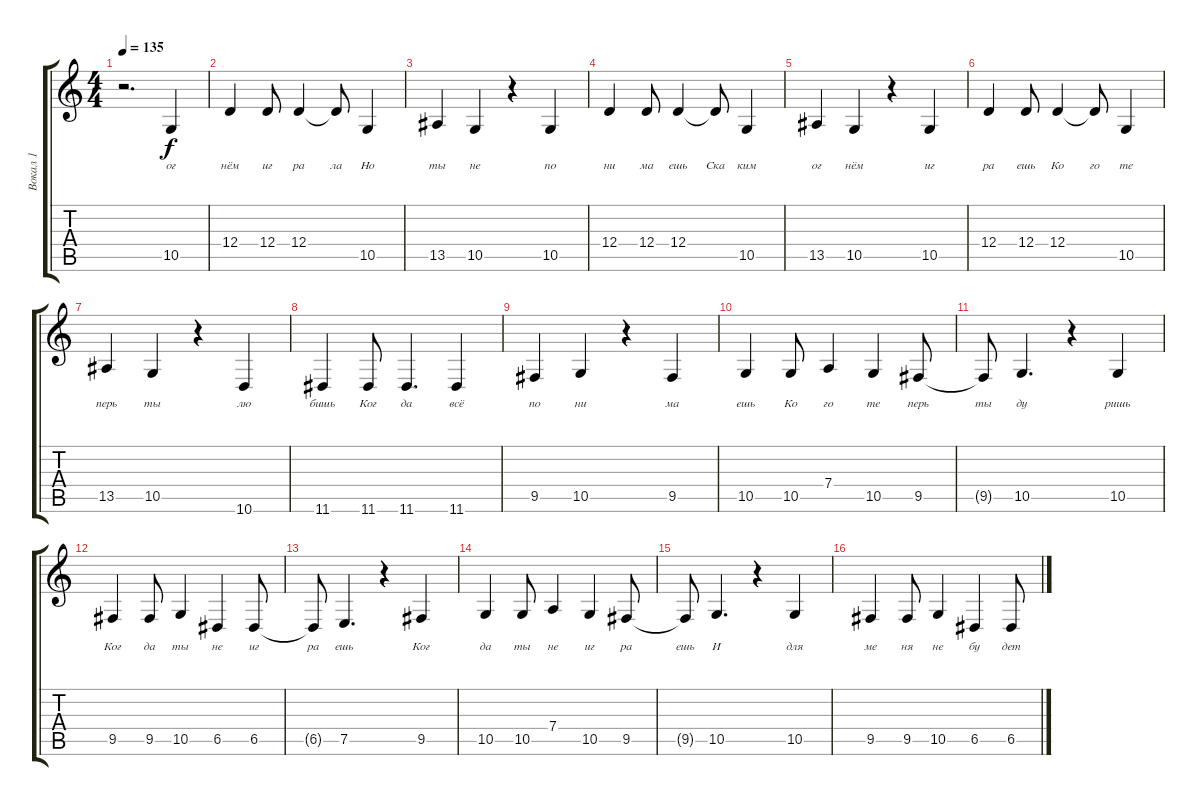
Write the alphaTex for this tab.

\track ("Вокал 1" "Вокал 1") {instrument violin}
\staff {score tabs}
\tuning (E4 B3 G3 D3 A2 E2) {hide}
\ts (4 4)
\tempo 135
\clef g2
\ks c
r.2{d dy f} 10.5.4{lyrics (0 "ог") lyrics (1 "") lyrics (2 "") lyrics (3 "") lyrics (4 "")} |
12.4.4{lyrics (0 "нём") lyrics (1 "") lyrics (2 "") lyrics (3 "") lyrics (4 "")} 12.4.8{lyrics (0 "иг") lyrics (1 "") lyrics (2 "") lyrics (3 "") lyrics (4 "")} 12.4.4{lyrics (0 "ра") lyrics (1 "") lyrics (2 "") lyrics (3 "") lyrics (4 "")} 12.4{t}.8{lyrics (0 "ла") lyrics (1 "") lyrics (2 "") lyrics (3 "") lyrics (4 "")} 10.5.4{lyrics (0 "Но") lyrics (1 "") lyrics (2 "") lyrics (3 "") lyrics (4 "")} |
13.5.4{lyrics (0 "ты") lyrics (1 "") lyrics (2 "") lyrics (3 "") lyrics (4 "")} 10.5.4{lyrics (0 "не") lyrics (1 "") lyrics (2 "") lyrics (3 "") lyrics (4 "")} r.4 10.5.4{lyrics (0 "по") lyrics (1 "") lyrics (2 "") lyrics (3 "") lyrics (4 "")} |
12.4.4{lyrics (0 "ни") lyrics (1 "") lyrics (2 "") lyrics (3 "") lyrics (4 "")} 12.4.8{lyrics (0 "ма") lyrics (1 "") lyrics (2 "") lyrics (3 "") lyrics (4 "")} 12.4.4{lyrics (0 "ешь") lyrics (1 "") lyrics (2 "") lyrics (3 "") lyrics (4 "")} 12.4{t}.8{lyrics (0 "Ска") lyrics (1 "") lyrics (2 "") lyrics (3 "") lyrics (4 "")} 10.5.4{lyrics (0 "ким") lyrics (1 "") lyrics (2 "") lyrics (3 "") lyrics (4 "")} |
13.5.4{lyrics (0 "ог") lyrics (1 "") lyrics (2 "") lyrics (3 "") lyrics (4 "")} 10.5.4{lyrics (0 "нём") lyrics (1 "") lyrics (2 "") lyrics (3 "") lyrics (4 "")} r.4 10.5.4{lyrics (0 "иг") lyrics (1 "") lyrics (2 "") lyrics (3 "") lyrics (4 "")} |
12.4.4{lyrics (0 "ра") lyrics (1 "") lyrics (2 "") lyrics (3 "") lyrics (4 "")} 12.4.8{lyrics (0 "ешь") lyrics (1 "") lyrics (2 "") lyrics (3 "") lyrics (4 "")} 12.4.4{lyrics (0 "Ко") lyrics (1 "") lyrics (2 "") lyrics (3 "") lyrics (4 "")} 12.4{t}.8{lyrics (0 "го") lyrics (1 "") lyrics (2 "") lyrics (3 "") lyrics (4 "")} 10.5.4{lyrics (0 "те") lyrics (1 "") lyrics (2 "") lyrics (3 "") lyrics (4 "")} |
13.5.4{lyrics (0 "перь") lyrics (1 "") lyrics (2 "") lyrics (3 "") lyrics (4 "")} 10.5.4{lyrics (0 "ты") lyrics (1 "") lyrics (2 "") lyrics (3 "") lyrics (4 "")} r.4 10.6.4{lyrics (0 "лю") lyrics (1 "") lyrics (2 "") lyrics (3 "") lyrics (4 "")} |
11.6.4{lyrics (0 "бишь") lyrics (1 "") lyrics (2 "") lyrics (3 "") lyrics (4 "")} 11.6.8{lyrics (0 "Ког") lyrics (1 "") lyrics (2 "") lyrics (3 "") lyrics (4 "")} 11.6.4{d lyrics (0 "да") lyrics (1 "") lyrics (2 "") lyrics (3 "") lyrics (4 "")} 11.6.4{lyrics (0 "всё") lyrics (1 "") lyrics (2 "") lyrics (3 "") lyrics (4 "")} |
9.5.4{lyrics (0 "по") lyrics (1 "") lyrics (2 "") lyrics (3 "") lyrics (4 "")} 10.5.4{lyrics (0 "ни") lyrics (1 "") lyrics (2 "") lyrics (3 "") lyrics (4 "")} r.4 9.5.4{lyrics (0 "ма") lyrics (1 "") lyrics (2 "") lyrics (3 "") lyrics (4 "")} |
10.5.4{lyrics (0 "ешь") lyrics (1 "") lyrics (2 "") lyrics (3 "") lyrics (4 "")} 10.5.8{lyrics (0 "Ко") lyrics (1 "") lyrics (2 "") lyrics (3 "") lyrics (4 "")} 7.4.4{lyrics (0 "го") lyrics (1 "") lyrics (2 "") lyrics (3 "") lyrics (4 "")} 10.5.4{lyrics (0 "те") lyrics (1 "") lyrics (2 "") lyrics (3 "") lyrics (4 "")} 9.5.8{lyrics (0 "перь") lyrics (1 "") lyrics (2 "") lyrics (3 "") lyrics (4 "")} |
9.5{t}.8{lyrics (0 "ты") lyrics (1 "") lyrics (2 "") lyrics (3 "") lyrics (4 "")} 10.5.4{d lyrics (0 "ду") lyrics (1 "") lyrics (2 "") lyrics (3 "") lyrics (4 "")} r.4 10.5.4{lyrics (0 "ришь") lyrics (1 "") lyrics (2 "") lyrics (3 "") lyrics (4 "")} |
9.5.4{lyrics (0 "Ког") lyrics (1 "") lyrics (2 "") lyrics (3 "") lyrics (4 "")} 9.5.8{lyrics (0 "да") lyrics (1 "") lyrics (2 "") lyrics (3 "") lyrics (4 "")} 10.5.4{lyrics (0 "ты") lyrics (1 "") lyrics (2 "") lyrics (3 "") lyrics (4 "")} 6.5.4{lyrics (0 "не") lyrics (1 "") lyrics (2 "") lyrics (3 "") lyrics (4 "")} 6.5.8{lyrics (0 "иг") lyrics (1 "") lyrics (2 "") lyrics (3 "") lyrics (4 "")} |
6.5{t}.8{lyrics (0 "ра") lyrics (1 "") lyrics (2 "") lyrics (3 "") lyrics (4 "")} 7.5.4{d lyrics (0 "ешь") lyrics (1 "") lyrics (2 "") lyrics (3 "") lyrics (4 "")} r.4 9.5.4{lyrics (0 "Ког") lyrics (1 "") lyrics (2 "") lyrics (3 "") lyrics (4 "")} |
10.5.4{lyrics (0 "да") lyrics (1 "") lyrics (2 "") lyrics (3 "") lyrics (4 "")} 10.5.8{lyrics (0 "ты") lyrics (1 "") lyrics (2 "") lyrics (3 "") lyrics (4 "")} 7.4.4{lyrics (0 "не") lyrics (1 "") lyrics (2 "") lyrics (3 "") lyrics (4 "")} 10.5.4{lyrics (0 "иг") lyrics (1 "") lyrics (2 "") lyrics (3 "") lyrics (4 "")} 9.5.8{lyrics (0 "ра") lyrics (1 "") lyrics (2 "") lyrics (3 "") lyrics (4 "")} |
9.5{t}.8{lyrics (0 "ешь") lyrics (1 "") lyrics (2 "") lyrics (3 "") lyrics (4 "")} 10.5.4{d lyrics (0 "И") lyrics (1 "") lyrics (2 "") lyrics (3 "") lyrics (4 "")} r.4 10.5.4{lyrics (0 "для") lyrics (1 "") lyrics (2 "") lyrics (3 "") lyrics (4 "")} |
9.5.4{lyrics (0 "ме") lyrics (1 "") lyrics (2 "") lyrics (3 "") lyrics (4 "")} 9.5.8{lyrics (0 "ня") lyrics (1 "") lyrics (2 "") lyrics (3 "") lyrics (4 "")} 10.5.4{lyrics (0 "не") lyrics (1 "") lyrics (2 "") lyrics (3 "") lyrics (4 "")} 6.5.4{lyrics (0 "бу") lyrics (1 "") lyrics (2 "") lyrics (3 "") lyrics (4 "")} 6.5.8{lyrics (0 "дет") lyrics (1 "") lyrics (2 "") lyrics (3 "") lyrics (4 "")}
